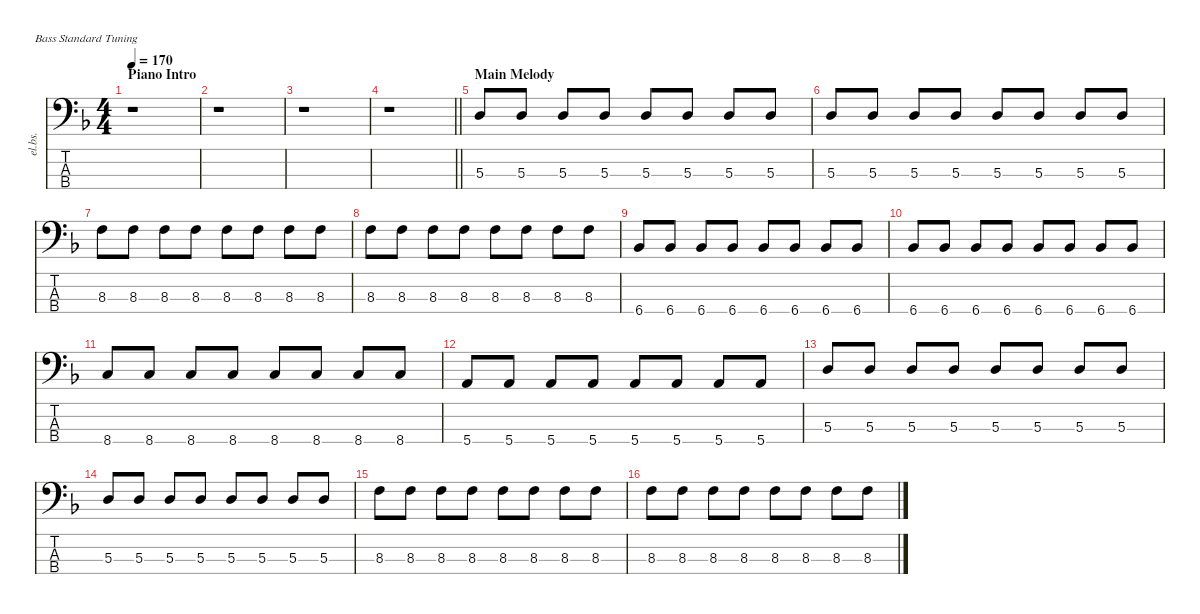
\defaultSystemsLayout 4
\hideDynamics
\bracketExtendMode nobrackets
\otherSystemsTrackNameOrientation horizontal
\track ("Bass" "el.bs.") {defaultSystemsLayout 4 instrument electricbassfinger}
\staff {score tabs}
\tuning (G2 D2 A1 E1)
\ts (4 4)
\beaming (8 2 2 2 2)
\section ("" "Piano Intro")
\tempo 170
\clef f4
\ks dminor
r.1{dy f instrument electricbassfinger beam Down} |
r.1{beam Down} |
r.1{beam Down} |
\barLineRight lightlight
r.1{beam Down} |
\section ("" "Main Melody")
5.3{acc forcenatural}.8{beam Up} 5.3{acc forcenatural}.8{beam Up} 5.3{acc forcenatural}.8{beam Up} 5.3{acc forcenatural}.8{beam Up} 5.3{acc forcenatural}.8{beam Up} 5.3{acc forcenatural}.8{beam Up} 5.3{acc forcenatural}.8{beam Up} 5.3{acc forcenatural}.8{beam Up} |
5.3{acc forcenatural}.8{beam Up} 5.3{acc forcenatural}.8{beam Up} 5.3{acc forcenatural}.8{beam Up} 5.3{acc forcenatural}.8{beam Up} 5.3{acc forcenatural}.8{beam Up} 5.3{acc forcenatural}.8{beam Up} 5.3{acc forcenatural}.8{beam Up} 5.3{acc forcenatural}.8{beam Up} |
8.3{acc forcenatural}.8{beam Down} 8.3{acc forcenatural}.8{beam Down} 8.3{acc forcenatural}.8{beam Down} 8.3{acc forcenatural}.8{beam Down} 8.3{acc forcenatural}.8{beam Down} 8.3{acc forcenatural}.8{beam Down} 8.3{acc forcenatural}.8{beam Down} 8.3{acc forcenatural}.8{beam Down} |
8.3{acc forcenatural}.8{beam Down} 8.3{acc forcenatural}.8{beam Down} 8.3{acc forcenatural}.8{beam Down} 8.3{acc forcenatural}.8{beam Down} 8.3{acc forcenatural}.8{beam Down} 8.3{acc forcenatural}.8{beam Down} 8.3{acc forcenatural}.8{beam Down} 8.3{acc forcenatural}.8{beam Down} |
6.4{acc b}.8{beam Up} 6.4{acc b}.8{beam Up} 6.4{acc b}.8{beam Up} 6.4{acc b}.8{beam Up} 6.4{acc b}.8{beam Up} 6.4{acc b}.8{beam Up} 6.4{acc b}.8{beam Up} 6.4{acc b}.8{beam Up} |
6.4{acc b}.8{beam Up} 6.4{acc b}.8{beam Up} 6.4{acc b}.8{beam Up} 6.4{acc b}.8{beam Up} 6.4{acc b}.8{beam Up} 6.4{acc b}.8{beam Up} 6.4{acc b}.8{beam Up} 6.4{acc b}.8{beam Up} |
8.4{acc forcenatural}.8{beam Up} 8.4{acc forcenatural}.8{beam Up} 8.4{acc forcenatural}.8{beam Up} 8.4{acc forcenatural}.8{beam Up} 8.4{acc forcenatural}.8{beam Up} 8.4{acc forcenatural}.8{beam Up} 8.4{acc forcenatural}.8{beam Up} 8.4{acc forcenatural}.8{beam Up} |
5.4{acc forcenatural}.8{beam Up} 5.4{acc forcenatural}.8{beam Up} 5.4{acc forcenatural}.8{beam Up} 5.4{acc forcenatural}.8{beam Up} 5.4{acc forcenatural}.8{beam Up} 5.4{acc forcenatural}.8{beam Up} 5.4{acc forcenatural}.8{beam Up} 5.4{acc forcenatural}.8{beam Up} |
5.3{acc forcenatural}.8{beam Up} 5.3{acc forcenatural}.8{beam Up} 5.3{acc forcenatural}.8{beam Up} 5.3{acc forcenatural}.8{beam Up} 5.3{acc forcenatural}.8{beam Up} 5.3{acc forcenatural}.8{beam Up} 5.3{acc forcenatural}.8{beam Up} 5.3{acc forcenatural}.8{beam Up} |
5.3{acc forcenatural}.8{beam Up} 5.3{acc forcenatural}.8{beam Up} 5.3{acc forcenatural}.8{beam Up} 5.3{acc forcenatural}.8{beam Up} 5.3{acc forcenatural}.8{beam Up} 5.3{acc forcenatural}.8{beam Up} 5.3{acc forcenatural}.8{beam Up} 5.3{acc forcenatural}.8{beam Up} |
8.3{acc forcenatural}.8{beam Down} 8.3{acc forcenatural}.8{beam Down} 8.3{acc forcenatural}.8{beam Down} 8.3{acc forcenatural}.8{beam Down} 8.3{acc forcenatural}.8{beam Down} 8.3{acc forcenatural}.8{beam Down} 8.3{acc forcenatural}.8{beam Down} 8.3{acc forcenatural}.8{beam Down} |
8.3{acc forcenatural}.8{beam Down} 8.3{acc forcenatural}.8{beam Down} 8.3{acc forcenatural}.8{beam Down} 8.3{acc forcenatural}.8{beam Down} 8.3{acc forcenatural}.8{beam Down} 8.3{acc forcenatural}.8{beam Down} 8.3{acc forcenatural}.8{beam Down} 8.3{acc forcenatural}.8{beam Down}
